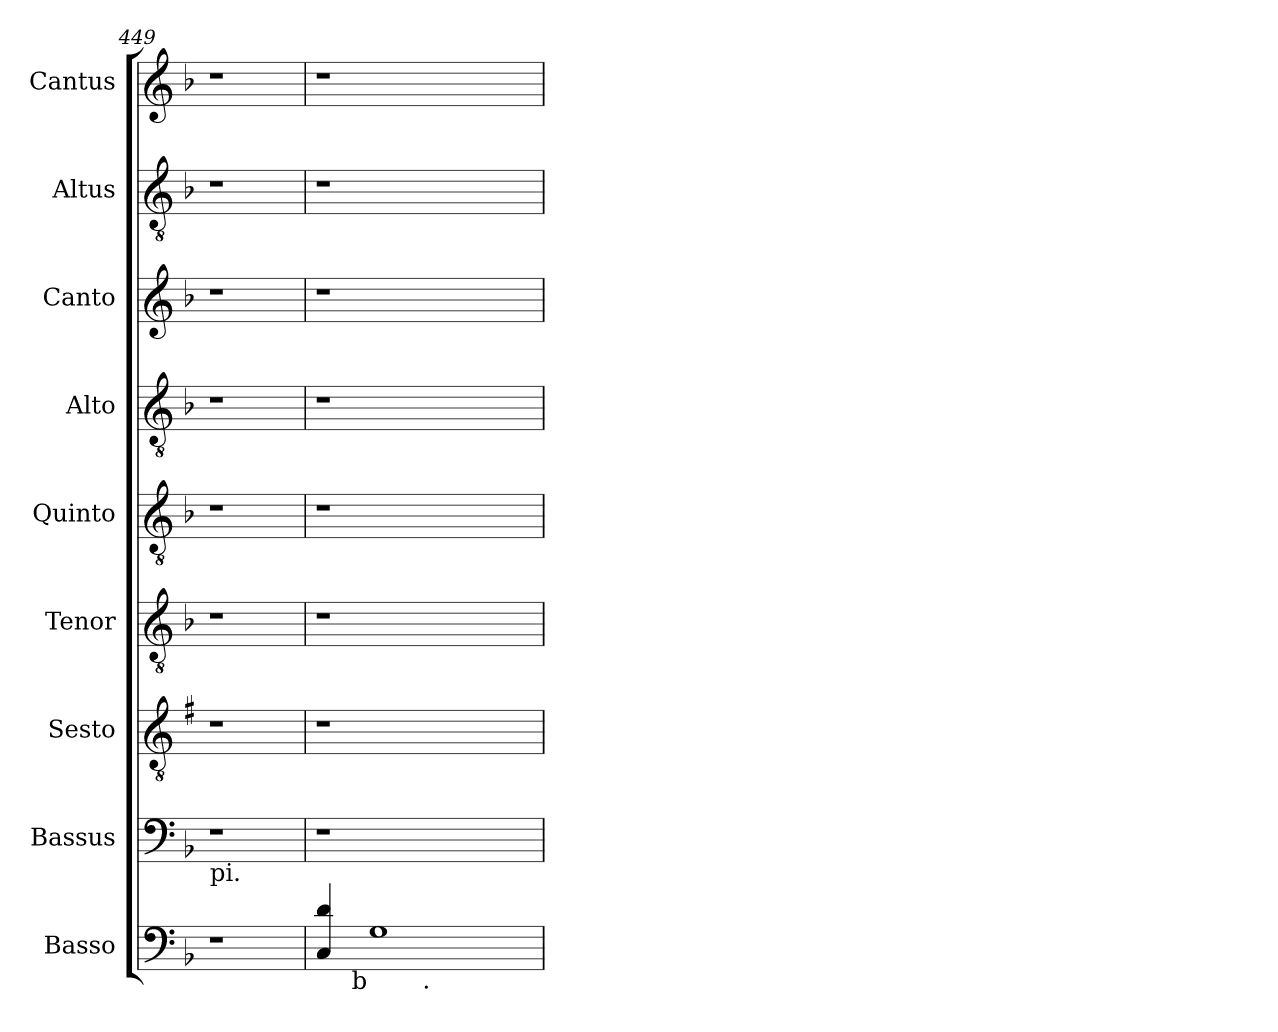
**kern	**kern	**kern	**kern	**kern	**kern	**kern	**kern	**kern
*part9	*part8	*part7	*part6	*part5	*part4	*part3	*part2	*part1
*staff9	*staff8	*staff7	*staff6	*staff5	*staff4	*staff3	*staff2	*staff1
*I"Basso	*I"Bassus	*I"Sesto	*I"Tenor	*I"Quinto	*I"Alto	*I"Canto	*I"Altus	*I"Cantus
*	*	*I'Sesto	*I'Tenor	*I'Quinto	*I'Alto	*I'Canto	*I'Altus	*I'Cantus
*clefF4	*clefF4	*clefGv2	*clefGv2	*clefGv2	*clefGv2	*clefG2	*clefGv2	*clefG2
*k[b-]	*k[b-]	*k[f#]	*k[b-]	*k[b-]	*k[b-]	*k[b-]	*k[b-]	*k[b-]
*F:	*F:	*G:	*F:	*F:	*F:	*F:	*F:	*F:
=449	=449	=449	=449	=449	=449	=449	=449	=449
!	!LO:TX:b:t=pi.	!	!	!	!	!	!	!
1r	1r	1r	1r	1r	1r	1r	1r	1r
!!LO:LB:g=z
=450	=450	=450	=450	=450	=450	=450	=450	=450
!LO:TX:a:t=Seconda Parte	!	!	!	!	!	!	!	!
*^	*	*	*	*	*	*	*	*
*	*^	*	*	*	*	*	*	*	*
4C/ 4d/	8.ryy	2ryy	1r	1r	1r	1r	1r	1r	1r	1r
!	!LO:TX:b:t=b	!	!	!	!	!	!	!	!	!
.	1ryy	.	.	.	.	.	.	.	.	.
1G	.	.	.	.	.	.	.	.	.	.
.	.	32ryy	.	.	.	.	.	.	.	.
!	!	!LO:TX:b:t=.	!	!	!	!	!	!	!	!
.	.	2ryy	.	.	.	.	.	.	.	.
.	.	.	4ryy	4ryy	4ryy	4ryy	4ryy	4ryy	4ryy	4ryy
.	.	8..ryy	.	.	.	.	.	.	.	.
.	16ryy	.	.	.	.	.	.	.	.	.
*v	*v	*v	*	*	*	*	*	*	*	*
=	=	=	=	=	=	=	=	=
*-	*-	*-	*-	*-	*-	*-	*-	*-
